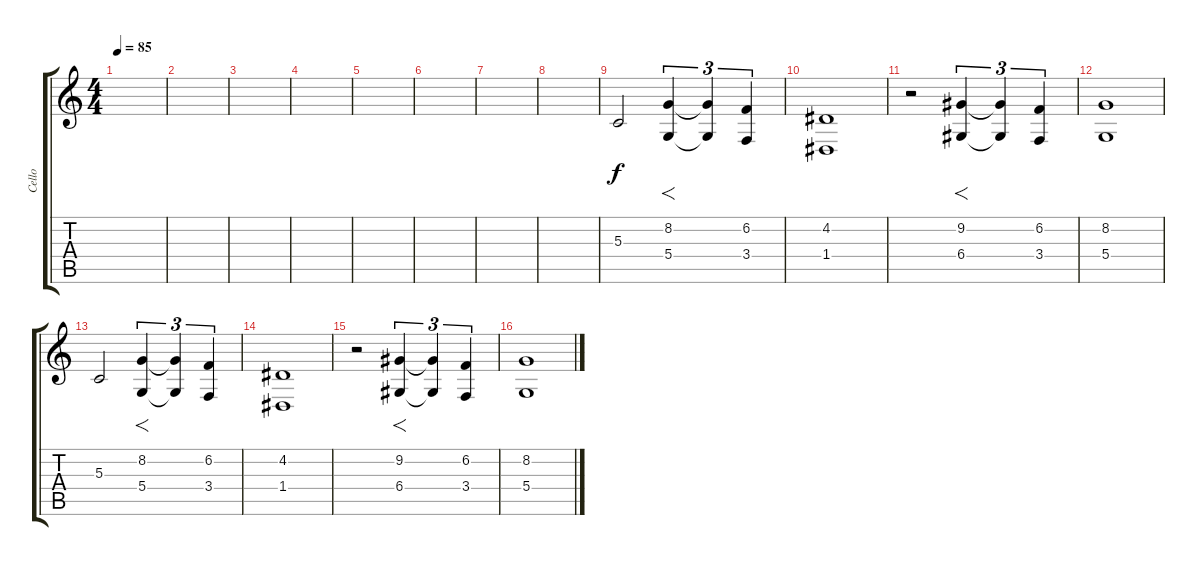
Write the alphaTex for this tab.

\track ("Cello" "Cello") {instrument cello}
\staff {score tabs}
\tuning (E4 B3 G3 D3 A2 E2) {hide}
\ts (4 4)
\tempo 85
\clef g2
\ks c
|
|
|
|
|
|
|
|
5.3.2 (8.2 5.4).4{f tu (3 2)} (8.2{t} 5.4{t}).4{tu (3 2)} (6.2 3.4).4{tu (3 2)} |
(4.2 1.4).1 |
r.2 (9.2 6.4).4{f tu (3 2)} (9.2{t} 6.4{t}).4{tu (3 2)} (6.2 3.4).4{tu (3 2)} |
(8.2 5.4).1 |
5.3.2 (8.2 5.4).4{f tu (3 2)} (8.2{t} 5.4{t}).4{tu (3 2)} (6.2 3.4).4{tu (3 2)} |
(4.2 1.4).1 |
r.2 (9.2 6.4).4{f tu (3 2)} (9.2{t} 6.4{t}).4{tu (3 2)} (6.2 3.4).4{tu (3 2)} |
(8.2 5.4).1
